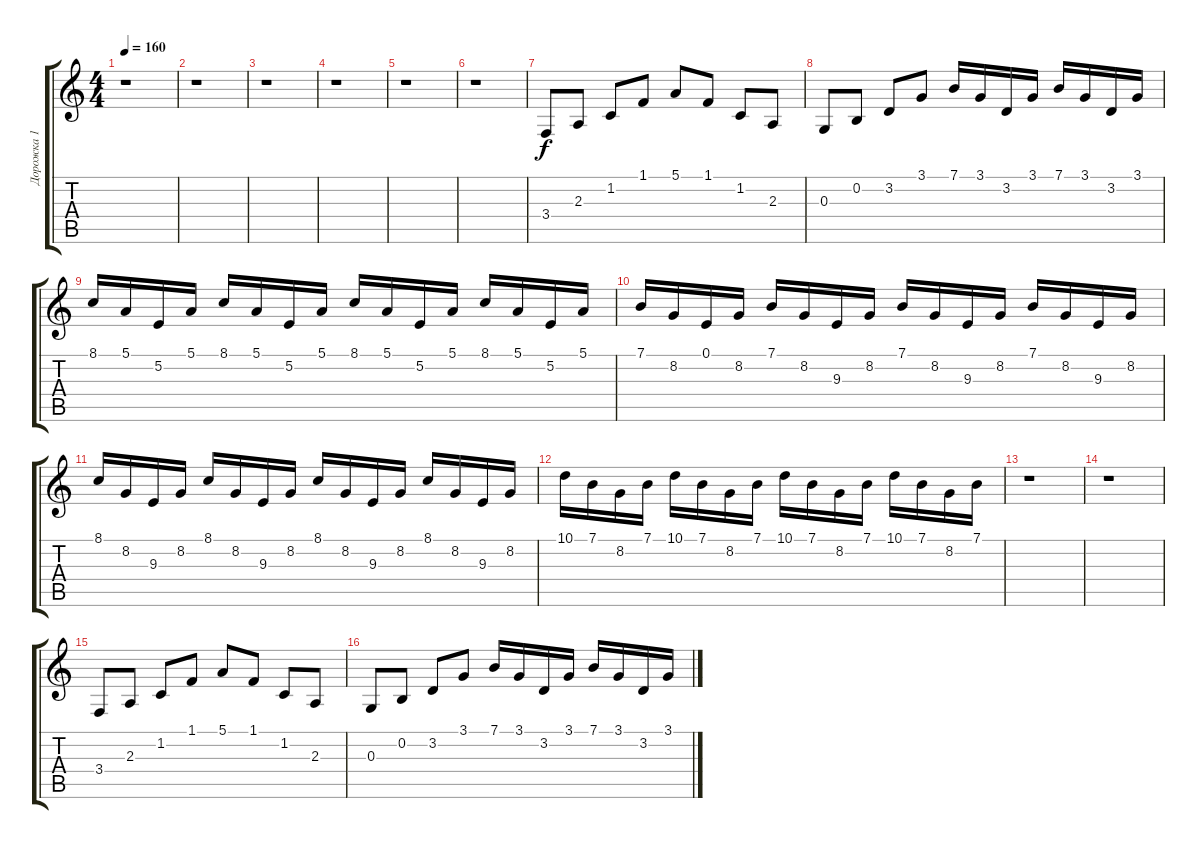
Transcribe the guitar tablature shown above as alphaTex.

\track ("Дорожка 1" "Дорожка 1") {instrument clavinet}
\staff {score tabs}
\tuning (E4 B3 G3 D3 A2 E2) {hide}
\ts (4 4)
\tempo 160
\clef g2
\ks c
r.1{dy f} |
r.1 |
r.1 |
r.1 |
r.1 |
r.1 |
3.4.8 2.3.8 1.2.8 1.1.8 5.1.8 1.1.8 1.2.8 2.3.8 |
0.3.8 0.2.8 3.2.8 3.1.8 7.1.16 3.1.16 3.2.16 3.1.16 7.1.16 3.1.16 3.2.16 3.1.16 |
8.1.16 5.1.16 5.2.16 5.1.16 8.1.16 5.1.16 5.2.16 5.1.16 8.1.16 5.1.16 5.2.16 5.1.16 8.1.16 5.1.16 5.2.16 5.1.16 |
7.1.16 8.2.16 0.1.16 8.2.16 7.1.16 8.2.16 9.3.16 8.2.16 7.1.16 8.2.16 9.3.16 8.2.16 7.1.16 8.2.16 9.3.16 8.2.16 |
8.1.16 8.2.16 9.3.16 8.2.16 8.1.16 8.2.16 9.3.16 8.2.16 8.1.16 8.2.16 9.3.16 8.2.16 8.1.16 8.2.16 9.3.16 8.2.16 |
10.1.16 7.1.16 8.2.16 7.1.16 10.1.16 7.1.16 8.2.16 7.1.16 10.1.16 7.1.16 8.2.16 7.1.16 10.1.16 7.1.16 8.2.16 7.1.16 |
r.1 |
r.1 |
3.4.8 2.3.8 1.2.8 1.1.8 5.1.8 1.1.8 1.2.8 2.3.8 |
0.3.8 0.2.8 3.2.8 3.1.8 7.1.16 3.1.16 3.2.16 3.1.16 7.1.16 3.1.16 3.2.16 3.1.16
